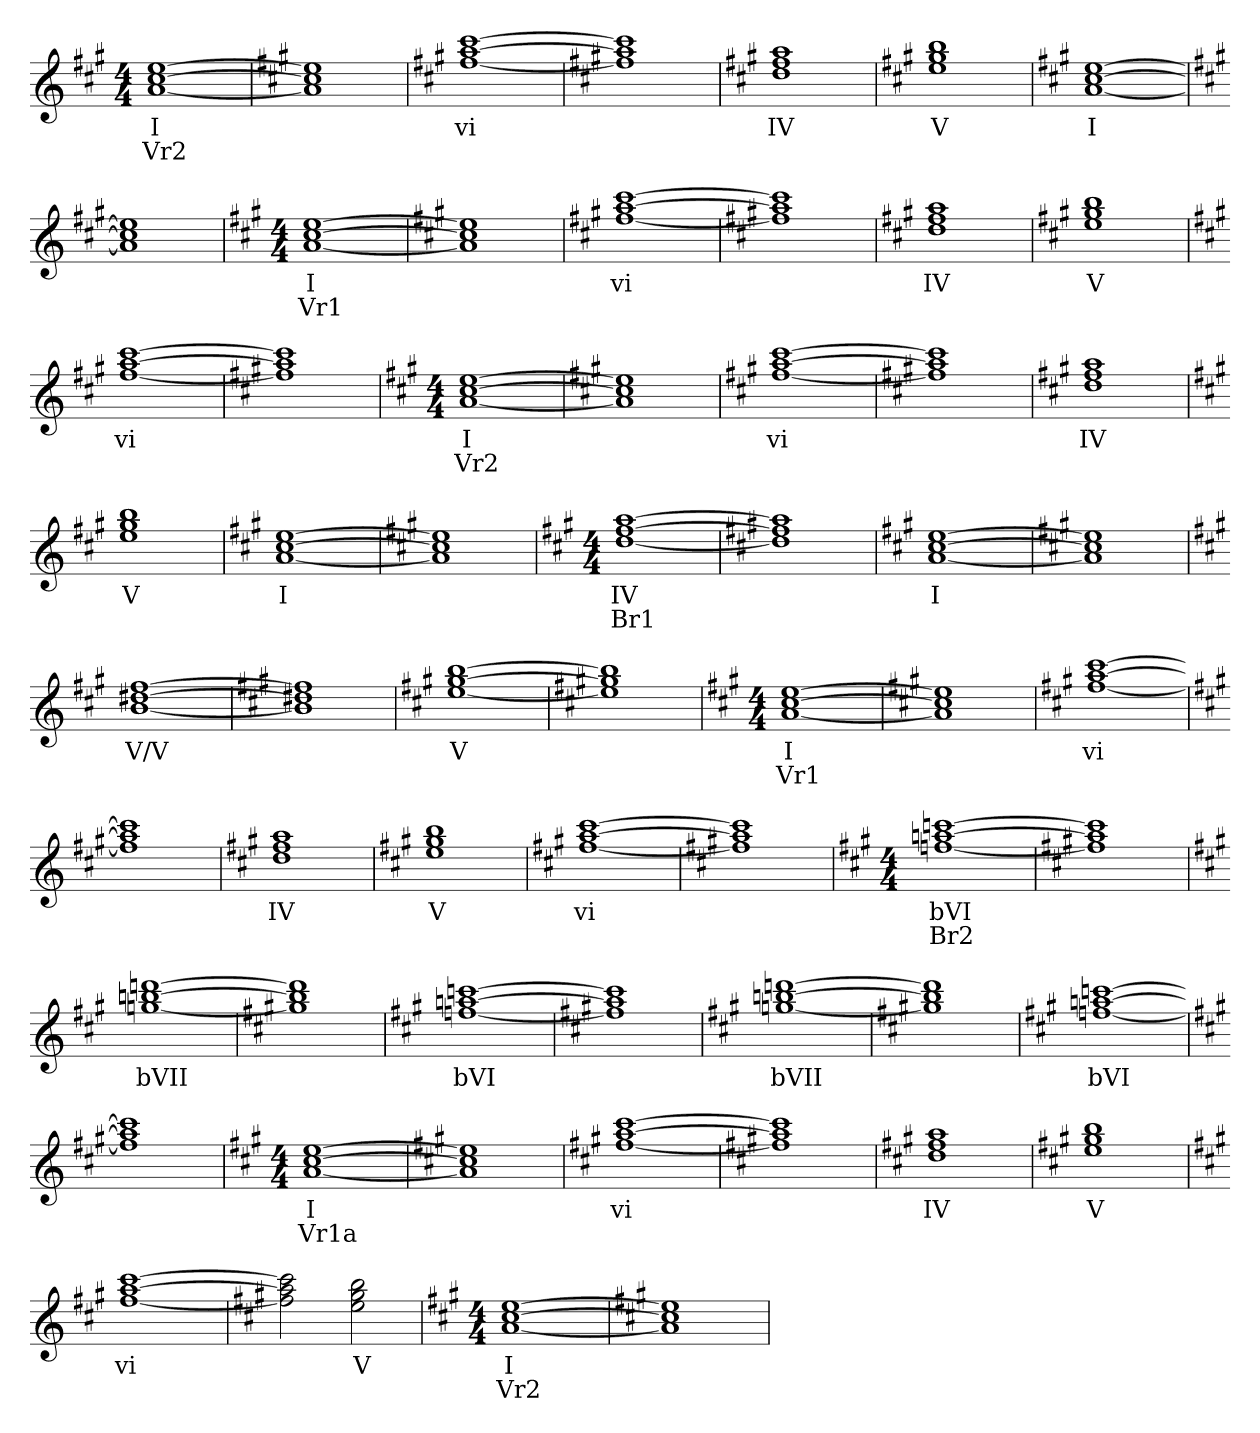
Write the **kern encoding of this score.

**kern	**text	**text
*part1	*part1	*part1
*staff1	*staff1	*staff1
*k[f#c#g#]	*	*
*A:	*	*
*M4/4	*	*
=	=	=
[1a [1cc# [1ee	I	Vr2
=	=	=
*k[f#c#g#]	*	*
*A:	*	*
1a] 1cc#] 1ee]	.	.
=	=	=
*k[f#c#g#]	*	*
*A:	*	*
[1ff# [1aa [1ccc#	vi	.
=	=	=
*k[f#c#g#]	*	*
*A:	*	*
1ff#] 1aa] 1ccc#]	.	.
=	=	=
*k[f#c#g#]	*	*
*A:	*	*
1dd 1ff# 1aa	IV	.
=	=	=
*k[f#c#g#]	*	*
*A:	*	*
1ee 1gg# 1bb	V	.
=	=	=
*k[f#c#g#]	*	*
*A:	*	*
[1a [1cc# [1ee	I	.
=	=	=
*k[f#c#g#]	*	*
*A:	*	*
1a] 1cc#] 1ee]	.	.
=	=	=
*k[f#c#g#]	*	*
*A:	*	*
*M4/4	*	*
[1a [1cc# [1ee	I	Vr1
=	=	=
*k[f#c#g#]	*	*
*A:	*	*
1a] 1cc#] 1ee]	.	.
=	=	=
*k[f#c#g#]	*	*
*A:	*	*
[1ff# [1aa [1ccc#	vi	.
=	=	=
*k[f#c#g#]	*	*
*A:	*	*
1ff#] 1aa] 1ccc#]	.	.
=	=	=
*k[f#c#g#]	*	*
*A:	*	*
1dd 1ff# 1aa	IV	.
=	=	=
*k[f#c#g#]	*	*
*A:	*	*
1ee 1gg# 1bb	V	.
=	=	=
*k[f#c#g#]	*	*
*A:	*	*
[1ff# [1aa [1ccc#	vi	.
=	=	=
*k[f#c#g#]	*	*
*A:	*	*
1ff#] 1aa] 1ccc#]	.	.
=	=	=
*k[f#c#g#]	*	*
*A:	*	*
*M4/4	*	*
[1a [1cc# [1ee	I	Vr2
=	=	=
*k[f#c#g#]	*	*
*A:	*	*
1a] 1cc#] 1ee]	.	.
=	=	=
*k[f#c#g#]	*	*
*A:	*	*
[1ff# [1aa [1ccc#	vi	.
=	=	=
*k[f#c#g#]	*	*
*A:	*	*
1ff#] 1aa] 1ccc#]	.	.
=	=	=
*k[f#c#g#]	*	*
*A:	*	*
1dd 1ff# 1aa	IV	.
=	=	=
*k[f#c#g#]	*	*
*A:	*	*
1ee 1gg# 1bb	V	.
=	=	=
*k[f#c#g#]	*	*
*A:	*	*
[1a [1cc# [1ee	I	.
=	=	=
*k[f#c#g#]	*	*
*A:	*	*
1a] 1cc#] 1ee]	.	.
=	=	=
*k[f#c#g#]	*	*
*A:	*	*
*M4/4	*	*
[1dd [1ff# [1aa	IV	Br1
=	=	=
*k[f#c#g#]	*	*
*A:	*	*
1dd] 1ff#] 1aa]	.	.
=	=	=
*k[f#c#g#]	*	*
*A:	*	*
[1a [1cc# [1ee	I	.
=	=	=
*k[f#c#g#]	*	*
*A:	*	*
1a] 1cc#] 1ee]	.	.
=	=	=
*k[f#c#g#]	*	*
*A:	*	*
[1b [1dd#X [1ff#	V/V	.
=	=	=
*k[f#c#g#]	*	*
*A:	*	*
1b] 1dd#X] 1ff#]	.	.
=	=	=
*k[f#c#g#]	*	*
*A:	*	*
[1ee [1gg# [1bb	V	.
=	=	=
*k[f#c#g#]	*	*
*A:	*	*
1ee] 1gg#] 1bb]	.	.
=	=	=
*k[f#c#g#]	*	*
*A:	*	*
*M4/4	*	*
[1a [1cc# [1ee	I	Vr1
=	=	=
*k[f#c#g#]	*	*
*A:	*	*
1a] 1cc#] 1ee]	.	.
=	=	=
*k[f#c#g#]	*	*
*A:	*	*
[1ff# [1aa [1ccc#	vi	.
=	=	=
*k[f#c#g#]	*	*
*A:	*	*
1ff#] 1aa] 1ccc#]	.	.
=	=	=
*k[f#c#g#]	*	*
*A:	*	*
1dd 1ff# 1aa	IV	.
=	=	=
*k[f#c#g#]	*	*
*A:	*	*
1ee 1gg# 1bb	V	.
=	=	=
*k[f#c#g#]	*	*
*A:	*	*
[1ff# [1aa [1ccc#	vi	.
=	=	=
*k[f#c#g#]	*	*
*A:	*	*
1ff#] 1aa] 1ccc#]	.	.
=	=	=
*k[f#c#g#]	*	*
*A:	*	*
*M4/4	*	*
[1ffn [1aan [1cccn	bVI	Br2
=	=	=
*k[f#c#g#]	*	*
*A:	*	*
1ffn] 1aan] 1cccn]	.	.
=	=	=
*k[f#c#g#]	*	*
*A:	*	*
[1ggn [1bbn [1dddn	bVII	.
=	=	=
*k[f#c#g#]	*	*
*A:	*	*
1ggn] 1bbn] 1dddn]	.	.
=	=	=
*k[f#c#g#]	*	*
*A:	*	*
[1ffn [1aan [1cccn	bVI	.
=	=	=
*k[f#c#g#]	*	*
*A:	*	*
1ffn] 1aan] 1cccn]	.	.
=	=	=
*k[f#c#g#]	*	*
*A:	*	*
[1ggn [1bbn [1dddn	bVII	.
=	=	=
*k[f#c#g#]	*	*
*A:	*	*
1ggn] 1bbn] 1dddn]	.	.
=	=	=
*k[f#c#g#]	*	*
*A:	*	*
[1ffn [1aan [1cccn	bVI	.
=	=	=
*k[f#c#g#]	*	*
*A:	*	*
1ffn] 1aan] 1cccn]	.	.
=	=	=
*k[f#c#g#]	*	*
*A:	*	*
*M4/4	*	*
[1a [1cc# [1ee	I	Vr1a
=	=	=
*k[f#c#g#]	*	*
*A:	*	*
1a] 1cc#] 1ee]	.	.
=	=	=
*k[f#c#g#]	*	*
*A:	*	*
[1ff# [1aa [1ccc#	vi	.
=	=	=
*k[f#c#g#]	*	*
*A:	*	*
1ff#] 1aa] 1ccc#]	.	.
=	=	=
*k[f#c#g#]	*	*
*A:	*	*
1dd 1ff# 1aa	IV	.
=	=	=
*k[f#c#g#]	*	*
*A:	*	*
1ee 1gg# 1bb	V	.
=	=	=
*k[f#c#g#]	*	*
*A:	*	*
[1ff# [1aa [1ccc#	vi	.
=	=	=
*k[f#c#g#]	*	*
*A:	*	*
2ff#] 2aa] 2ccc#]	.	.
2ee 2gg# 2bb	V	.
=	=	=
*k[f#c#g#]	*	*
*A:	*	*
*M4/4	*	*
[1a [1cc# [1ee	I	Vr2
=	=	=
*k[f#c#g#]	*	*
*A:	*	*
1a] 1cc#] 1ee]	.	.
=	=	=
*-	*-	*-
